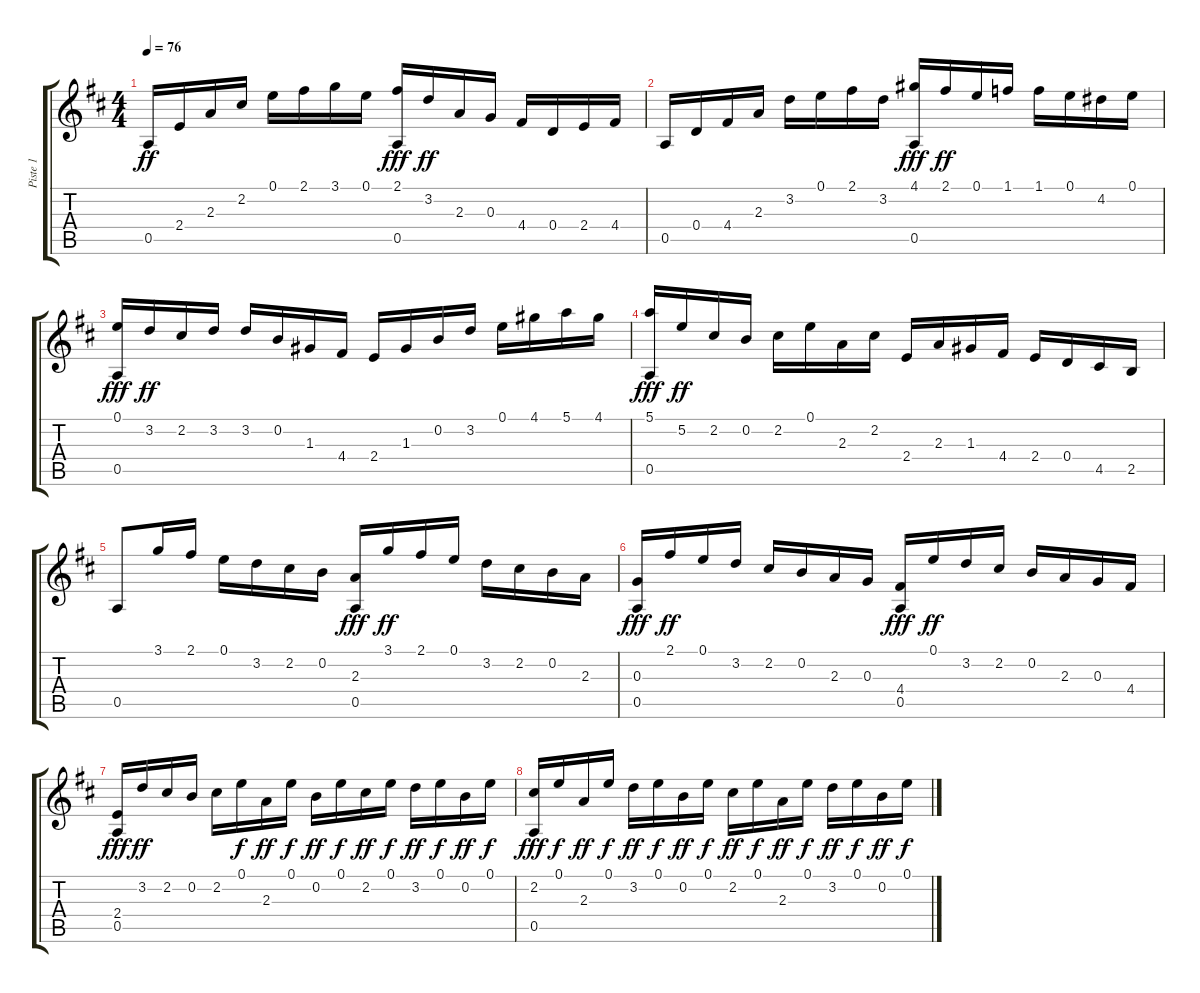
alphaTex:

\track ("Piste 1" "Piste 1") {instrument acousticguitarnylon}
\staff {score tabs}
\tuning (E4 B3 G3 D3 A2 D2) {hide}
\ts (4 4)
\tempo 76
\clef g2
\ks d
0.5.16{dy ff} 2.4.16 2.3.16 2.2.16 0.1.16 2.1.16 3.1.16 0.1.16 (2.1 0.5).16{dy fff} 3.2.16{dy ff} 2.3.16 0.3.16 4.4.16 0.4.16 2.4.16 4.4.16 |
0.5.16 0.4.16 4.4.16 2.3.16 3.2.16 0.1.16 2.1.16 3.2.16 (4.1 0.5).16{dy fff} 2.1.16{dy ff} 0.1.16 1.1.16 1.1.16 0.1.16 4.2.16 0.1.16 |
(0.1 0.5).16{dy fff} 3.2.16{dy ff} 2.2.16 3.2.16 3.2.16 0.2.16 1.3.16 4.4.16 2.4.16 1.3.16 0.2.16 3.2.16 0.1.16 4.1.16 5.1.16 4.1.16 |
(5.1 0.5).16{dy fff} 5.2.16{dy ff} 2.2.16 0.2.16 2.2.16 0.1.16 2.3.16 2.2.16 2.4.16 2.3.16 1.3.16 4.4.16 2.4.16 0.4.16 4.5.16 2.5.16 |
0.5.8 3.1.16 2.1.16 0.1.16 3.2.16 2.2.16 0.2.16 (2.3 0.5).16{dy fff} 3.1.16{dy ff} 2.1.16 0.1.16 3.2.16 2.2.16 0.2.16 2.3.16 |
(0.3 0.5).16{dy fff} 2.1.16{dy ff} 0.1.16 3.2.16 2.2.16 0.2.16 2.3.16 0.3.16 (4.4 0.5).16{dy fff} 0.1.16{dy ff} 3.2.16 2.2.16 0.2.16 2.3.16 0.3.16 4.4.16 |
(2.4 0.5).16{dy fff} 3.2.16{dy ff} 2.2.16 0.2.16 2.2.16 0.1.16{dy f} 2.3.16{dy ff} 0.1.16{dy f} 0.2.16{dy ff} 0.1.16{dy f} 2.2.16{dy ff} 0.1.16{dy f} 3.2.16{dy ff} 0.1.16{dy f} 0.2.16{dy ff} 0.1.16{dy f} |
(2.2 0.5).16{dy fff} 0.1.16{dy f} 2.3.16{dy ff} 0.1.16{dy f} 3.2.16{dy ff} 0.1.16{dy f} 0.2.16{dy ff} 0.1.16{dy f} 2.2.16{dy ff} 0.1.16{dy f} 2.3.16{dy ff} 0.1.16{dy f} 3.2.16{dy ff} 0.1.16{dy f} 0.2.16{dy ff} 0.1.16{dy f}
